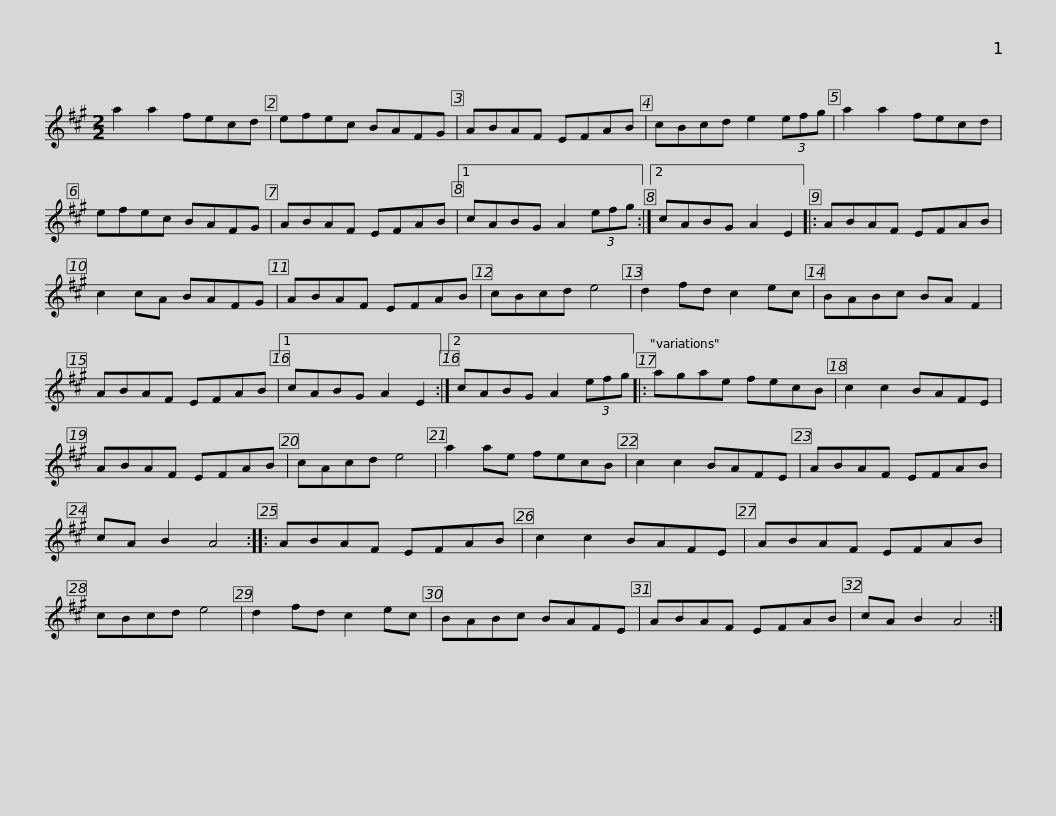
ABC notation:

X:1
L:1/8
M:2/2
I:linebreak $
K:A
V:1 treble
V:1
 a2 a2 fecd | efec BAFG | ABAF EFAB | cBcd e2 (3efg | a2 a2 fecd |$ %5
 efec BAFG | ABAF EFAB |1 cABG A2 (3efg :|2 cABG A2 E2 |: ABAF EFAB |$ %10
 c2 cA BAFG | ABAF EFAB | cBcd e4 | d2 fd c2 ec | BABc BA F2 | %15
 ABAF EFAB |1$ cABG A2 E2 :|2 cABG A2 (3efg |: agae fecB | c2 c2 BAFE | %20
 ABAF EFAB | cAcd e4 |$ a2 ae fecB | c2 c2 BAFE | ABAF EFAB | %25
 cA B2 A4 :: ABAF EFAB | c2 c2 BAFE |$ ABAF EFAB | cBcd e4 | %30
 d2 fd c2 ec | BABc BAFE | ABAF EFAB | cA B2 A4 :| %34
